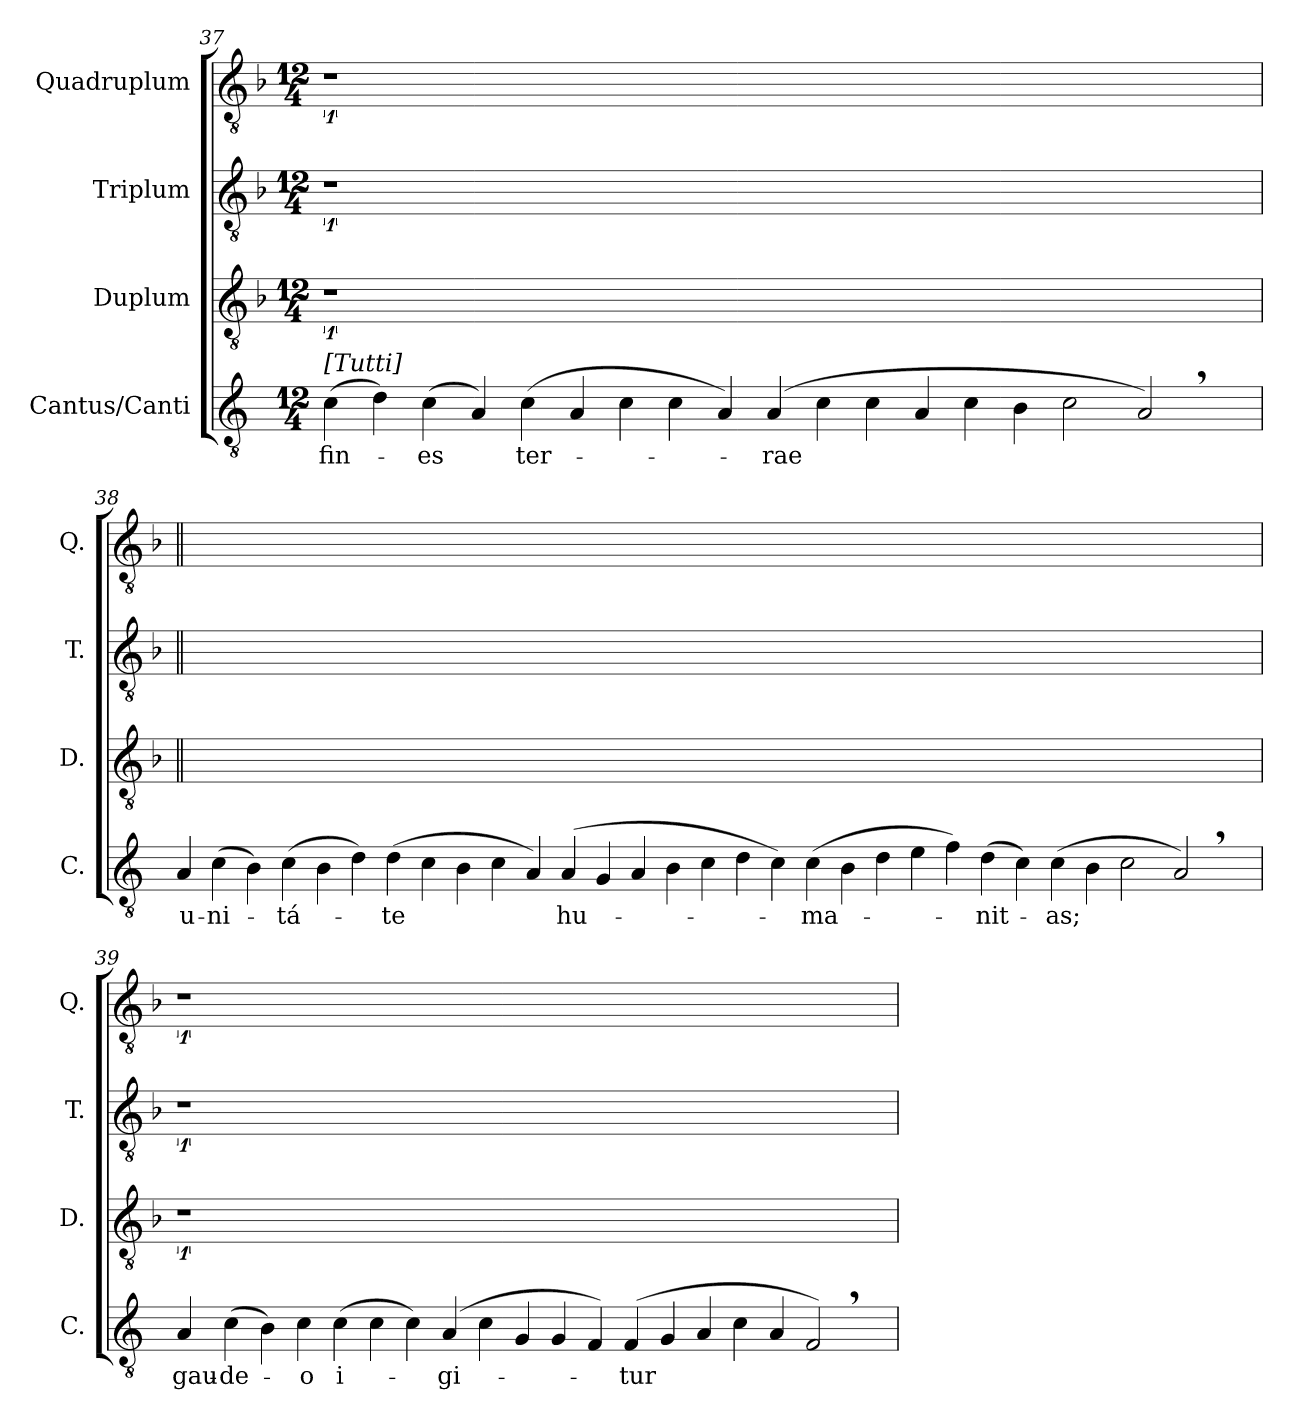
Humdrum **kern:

**kern	**text	**kern	**kern	**kern
*part4	*part4	*part3	*part2	*part1
*staff4	*staff4	*staff3	*staff2	*staff1
*I"Cantus/Canti	*	*I"Duplum	*I"Triplum	*I"Quadruplum
*I'C.	*	*I'D.	*I'T.	*I'Q.
!!LO:LB:g=z
*clefGv2	*	*clefGv2	*clefGv2	*clefGv2
*k[]	*	*k[b-]	*k[b-]	*k[b-]
*M12/4	*	*M12/4	*M12/4	*M12/4
=37	=37	=37	=37	=37
!LO:TX:a:t=[Tutti]	!	!	!	!
(4c	fin-	1%5r	1%5r	1%5r
4d)	.	.	.	.
(4c	-es	.	.	.
4A)	.	.	.	.
(4c	ter-	.	.	.
4A	.	.	.	.
4c	.	.	.	.
4c	.	.	.	.
4A)	.	.	.	.
(4A	-rae	.	.	.
4c	.	.	.	.
4c	.	.	.	.
4A	.	.	.	.
4c	.	.	.	.
4B	.	.	.	.
2c	.	.	.	.
2A,)	.	.	.	.
4ryy	.	.	.	.
=38	=38	=38	=38	=38
4A	u-	000r	000r	000r
(4c	-ni-	.	.	.
4B)	.	.	.	.
(4c	-tá-	.	.	.
4B	.	.	.	.
4d)	.	.	.	.
(4d	-te	.	.	.
4c	.	.	.	.
4B	.	.	.	.
4c	.	.	.	.
4A)	.	.	.	.
(4A	hu-	.	.	.
4G	.	.	.	.
4A	.	.	.	.
4B	.	.	.	.
4c	.	.	.	.
4d	.	.	.	.
4c)	.	.	.	.
(4c	-ma-	.	.	.
4B	.	.	.	.
4d	.	.	.	.
4e	.	.	.	.
4f)	.	.	.	.
(4d	-nit-	.	.	.
4c)	.	.	.	.
(4c	-as;	.	.	.
4B	.	.	.	.
2c	.	.	.	.
2A,)	.	.	.	.
4ryy	.	.	.	.
!!LO:LB:g=z
=39	=39	=39	=39	=39
4A	gau-	1%5r	1%5r	1%5r
(4c	-de-	.	.	.
4B)	.	.	.	.
4c	-o	.	.	.
(4c	i-	.	.	.
4c	.	.	.	.
4c)	.	.	.	.
(4A	-gi-	.	.	.
4c	.	.	.	.
4G	.	.	.	.
4G	.	.	.	.
4F)	.	.	.	.
(4F	-tur	.	.	.
4G	.	.	.	.
4A	.	.	.	.
4c	.	.	.	.
4A	.	.	.	.
2F,)	.	.	.	.
4ryy	.	.	.	.
=	=	=	=	=
*-	*-	*-	*-	*-
